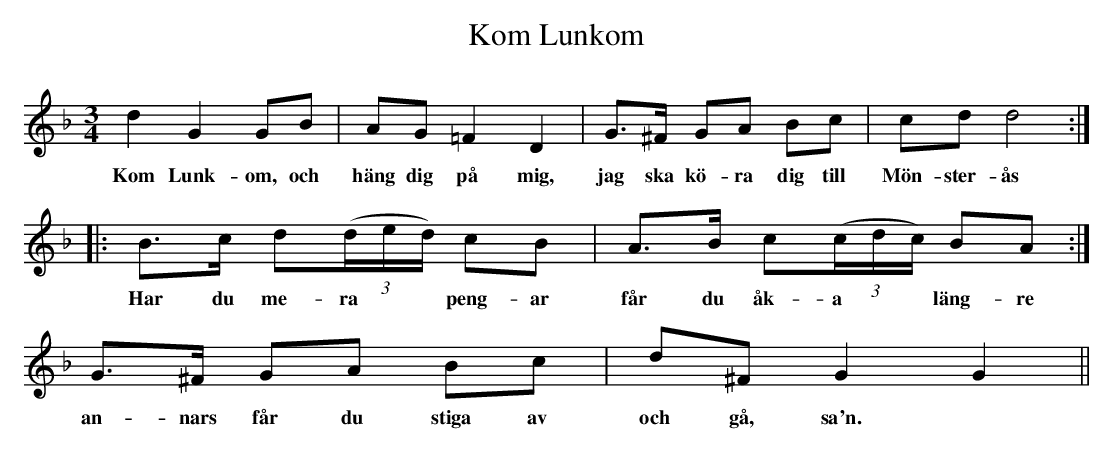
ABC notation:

X:1
T:Kom Lunkom
M:3/4
L:1/16
K:Gdor
d4 G4 G2B2 | A2G2 =F4 D4 | G3^F G2A2 B2c2 | c2d2 d8 :|
w:Kom Lunk-om, och häng dig på mig, jag ska kö-ra dig till Mön-ster-ås :|
|: B3c d2((3ded) c2B2 | A3B c2((3cdc) B2A2 :|
w:Har du me-ra** peng-ar får du åk-a** läng-re :|
G3^F G2A2 B2c2 | d2^F2 G4 G4 ||
w:an-nars får du stiga av och gå, sa'n.
